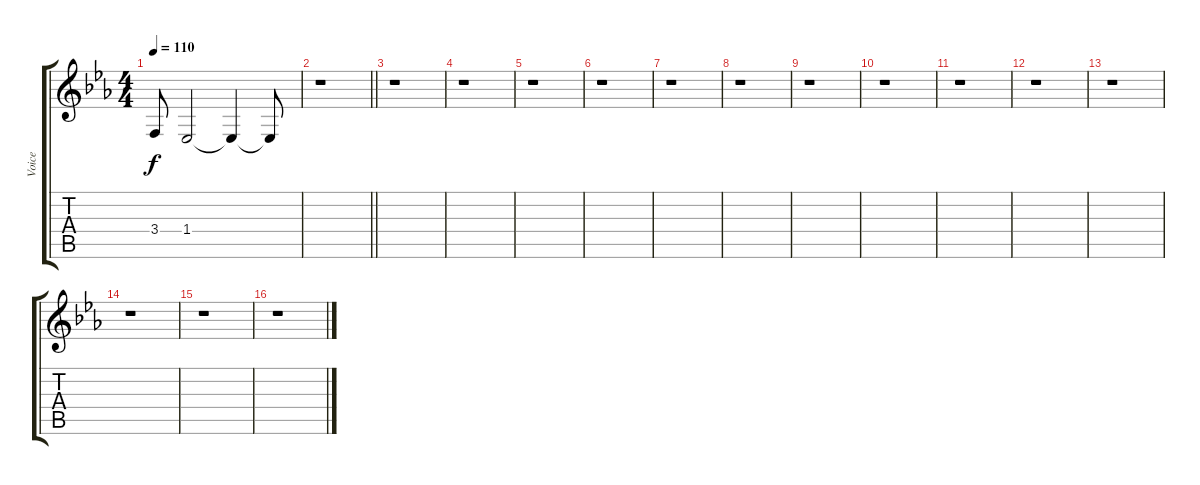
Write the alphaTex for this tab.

\track ("Voice" "Voice") {instrument cello}
\staff {score tabs}
\tuning (E4 B3 G3 D3 A2 E2) {hide}
\ts (4 4)
\tempo 110
\clef g2
\ks eb
3.4{t}.8{dy f} 1.4.2 1.4{t}.4 1.4{t}.8 |
\barLineRight lightlight
r.1 |
r.1 |
r.1 |
r.1 |
r.1 |
r.1 |
r.1 |
r.1 |
r.1 |
r.1 |
r.1 |
r.1 |
r.1 |
r.1 |
r.1
